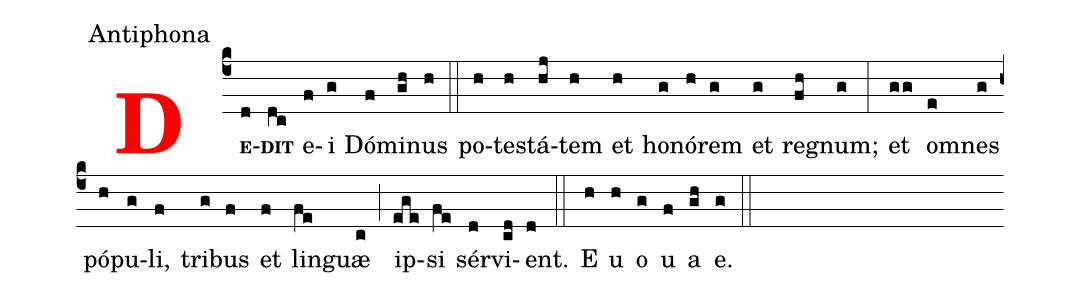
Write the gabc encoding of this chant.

office-part: Antiphona;
%%
<v>\bf\textcolor{red}{D}</v><v>\bf\scriptsize{E}</v>(c4d)<v>\bf\scriptsize{DIT}</v>(dc) e(f)i(g) Dó(f)mi(gh)nus(h) (::) po(h)te(h)stá(hj)tem(h) et(h) ho(g)nó(h)rem(g) et(g) re(fh)gnum;(g) (:) et(gg) om(e)nes(g) pó(h)pu(g)li,(f) tri(g)bus(f) et(f) lin(fe)guæ(c) (;) ip(ege)si(fe) sér(d)vi(cd)ent.(d)  (::) E(h) u(h) o(g) u(f) a(gh) e.(g) (::)
